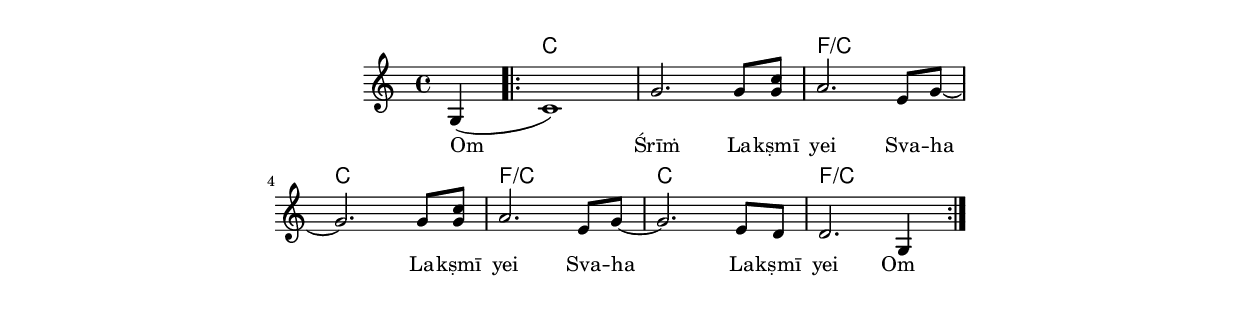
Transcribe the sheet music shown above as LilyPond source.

\version "2.19.45"
\paper {
	line-width = 4.6\in
}

melody = \relative c' {
  \clef treble
  \key c \major
  \time 4/4
  \set Score.voltaSpannerDuration = #(ly:make-moment 4/4)
	\new Voice = "words" {
		\partial 4 g4(
		\repeat volta 2 {
			c1) | g'2. g8 <g c> | a2. e8 g~ | g2. g8 <g c> | 
			a2. e8 g~ | g2. e8 d | d2. g,4 |
		}
  }
}

text =  \lyricmode {
	\set associatedVoice = "words"
	Om__ Śrīṁ La -- kṣmī yei Sva -- ha
	La -- kṣmī yei Sva -- ha
	La -- kṣmī yei Om__
}

harmonies = \chordmode {
\set noChordSymbol = "" 
\partial 4 r4
	c1 | c | f/c | c |
	f/c | c | f1/c |
}

\score {
  <<
    \new ChordNames {
      \set chordChanges = ##t
      \harmonies
    }
    \new Staff {
    	\new Voice = "one" { \melody }
  	}
    \new Lyrics \lyricsto "words" \text
  >>
  \layout { 
   #(layout-set-staff-size 16)
   }
  \midi { 
  	\tempo 4 = 125
  }
}